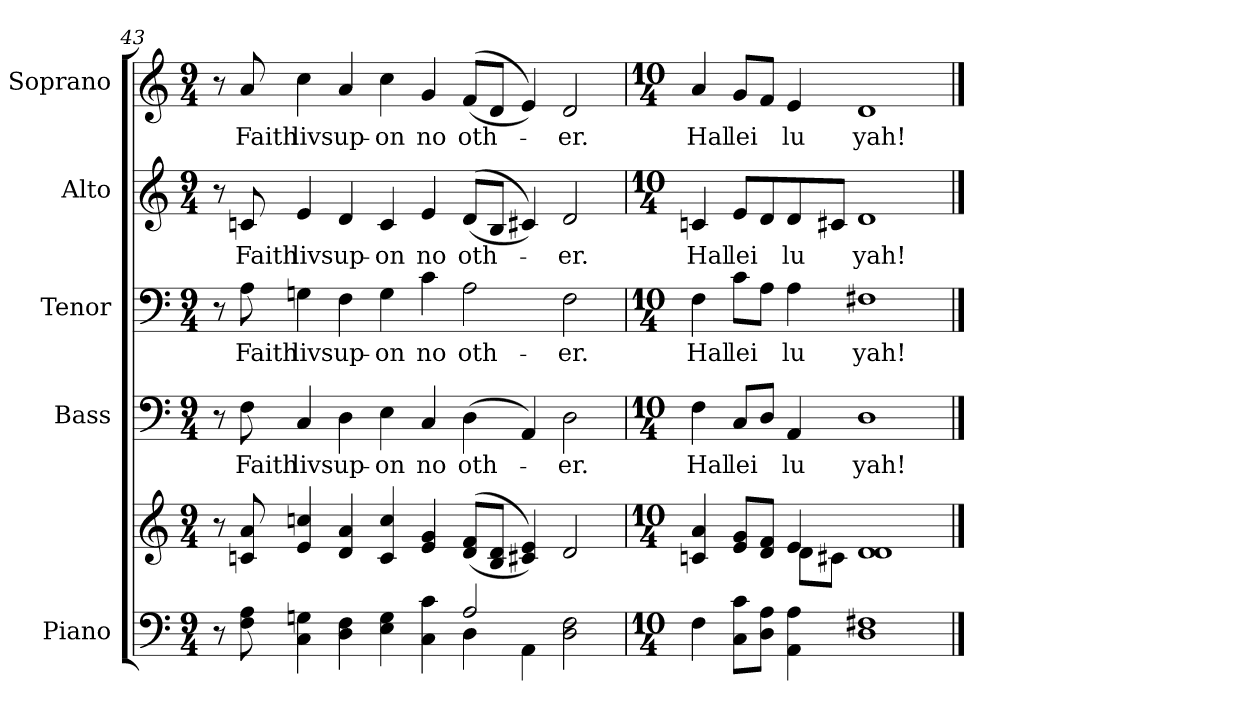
**kern	**kern	**kern	**text	**kern	**text	**kern	**text	**kern	**text
*part5	*part5	*part4	*part4	*part3	*part3	*part2	*part2	*part1	*part1
*staff6	*staff5	*staff4	*staff4	*staff3	*staff3	*staff2	*staff2	*staff1	*staff1
*I"Piano	*	*I"Bass	*	*I"Tenor	*	*I"Alto	*	*I"Soprano	*
*I'Pno.	*	*I'B.	*	*I'T.	*	*I'A.	*	*I'S.	*
!!LO:PB:g=z
*clefF4	*clefG2	*clefF4	*	*clefF4	*	*clefG2	*	*clefG2	*
*k[]	*k[]	*k[]	*	*k[]	*	*k[]	*	*k[]	*
*C:	*C:	*C:	*	*C:	*	*C:	*	*C:	*
*M9/4	*M9/4	*M9/4	*	*M9/4	*	*M9/4	*	*M9/4	*
=43	=43	=43	=43	=43	=43	=43	=43	=43	=43
*^	*	*	*	*	*	*	*	*	*
8r	4ryy	8r	8r	.	8r	.	8r	.	8r	.
!	!	!	!	!LO:LY:b:color=#000000	!	!	!	!	!	!
!	!	!	!	!	!	!LO:LY:b:color=#000000	!	!	!	!
!	!	!	!	!	!	!	!	!LO:LY:b:color=#000000	!	!
*	*	*	*	*	*	*	*	*	*MM135	*
!	!	!	!	!	!	!	!	!	!	!LO:LY:b:color=#000000
8Fi\ 8Ai	.	8cni/ 8ai	8Fi\	Faith	8Ai\	Faith	8cni/	Faith	8ai/	Faith
!	!	!	!	!LO:LY:b:color=#000000	!	!	!	!	!	!
!	!	!	!	!	!	!LO:LY:b:color=#000000	!	!	!	!
!	!	!	!	!	!	!	!	!LO:LY:b:color=#000000	!	!
!	!	!	!	!	!	!	!	!	!	!LO:LY:b:color=#000000
4Ci\ 4Gni	1ryy	4ei/ 4ccni	4Ci/	livs	4Gni\	livs	4ei/	livs	4cci\	livs
!	!	!	!	!LO:LY:b:color=#000000	!	!	!	!	!	!
!	!	!	!	!	!	!LO:LY:b:color=#000000	!	!	!	!
!	!	!	!	!	!	!	!	!LO:LY:b:color=#000000	!	!
!	!	!	!	!	!	!	!	!	!	!LO:LY:b:color=#000000
4Di\ 4Fi	.	4di/ 4ai	4Di\	up-	4Fi\	up-	4di/	up-	4ai/	up-
!	!	!	!	!LO:LY:b:color=#000000	!	!	!	!	!	!
!	!	!	!	!	!	!LO:LY:b:color=#000000	!	!	!	!
!	!	!	!	!	!	!	!	!LO:LY:b:color=#000000	!	!
!	!	!	!	!	!	!	!	!	!	!LO:LY:b:color=#000000
4Ei\ 4Gi	.	4ci/ 4cci	4Ei\	-on	4Gi\	-on	4ci/	-on	4cci\	-on
!	!	!	!	!LO:LY:b:color=#000000	!	!	!	!	!	!
!	!	!	!	!	!	!LO:LY:b:color=#000000	!	!	!	!
!	!	!	!	!	!	!	!	!LO:LY:b:color=#000000	!	!
!	!	!	!	!	!	!	!	!	!	!LO:LY:b:color=#000000
4Ci\ 4ci	.	4ei/ 4gi	4Ci/	no	4ci\	no	4ei/	no	4gi/	no
!	!	!	!	!LO:LY:b:color=#000000	!	!	!	!	!	!
!	!	!	!	!	!	!LO:LY:b:color=#000000	!	!	!	!
!	!	!	!	!	!	!	!	!LO:LY:b:color=#000000	!	!
!	!	!	!	!	!	!	!	!	!	!LO:LY:b:color=#000000
2Ai/	4Di\	((8di/ 8fiL	(4Di\	oth-	2Ai\	oth-	((8di/L	oth-	((8fi/L	oth-
.	.	8Bi/ 8diJ	.	.	.	.	8Bi/J	.	8di/J	.
.	4AAi\	4c#Xi/ 4ei))	4AAi/)	.	.	.	4c#Xi/))	.	4ei/))	.
!	!	!	!	!LO:LY:b:color=#000000	!	!	!	!	!	!
!	!	!	!	!	!	!LO:LY:b:color=#000000	!	!	!	!
!	!	!	!	!	!	!	!	!LO:LY:b:color=#000000	!	!
!	!	!	!	!	!	!	!	!	!	!LO:LY:b:color=#000000
2Di\ 2Fi	2ryy	2di/	2Di\	-er.	2Fi\	-er.	2di/	-er.	2di/	-er.
*v	*v	*	*	*	*	*	*	*	*	*
!!LO:PB:g=z
=44	=44	=44	=44	=44	=44	=44	=44	=44	=44
*M10/4	*M10/4	*M10/4	*	*M10/4	*	*M10/4	*	*M10/4	*
*	*^	*	*	*	*	*	*	*	*
*^	*	*	*	*	*	*	*	*	*	*
!	!	!	!	!	!LO:LY:b:color=#000000	!	!	!	!	!	!
*v	*v	*	*	*	*	*	*	*	*	*	*
*^	*	*	*	*	*	*	*	*	*	*
!	!	!	!	!	!	!	!LO:LY:b:color=#000000	!	!	!	!
*v	*v	*	*	*	*	*	*	*	*	*	*
*^	*	*	*	*	*	*	*	*	*	*
!	!	!	!	!	!	!	!	!	!LO:LY:b:color=#000000	!	!
*v	*v	*	*	*	*	*	*	*	*	*	*
*	*v	*v	*	*	*	*	*	*	*	*
*	*	*	*	*	*	*	*	*MM125	*
*^	*^	*	*	*	*	*	*	*	*
!	!	!	!	!	!	!	!	!	!	!	!LO:LY:b:color=#000000
*v	*v	*	*	*	*	*	*	*	*	*	*
4Fi\	4cni/ 4ai	2ryy	4Fi\	Hal	4Fi\	Hal	4cni/	Hal	4ai/	Hal
!	!	!	!	!LO:LY:b:color=#000000	!	!	!	!	!	!
!	!	!	!	!	!	!LO:LY:b:color=#000000	!	!	!	!
!	!	!	!	!	!	!	!	!LO:LY:b:color=#000000	!	!
!	!	!	!	!	!	!	!	!	!	!LO:LY:b:color=#000000
8Ci\ 8ciL	8ei/ 8giL	.	8Ci/L	lei	8ci\L	lei	8ei/L	lei	8gi/L	lei
8Di\ 8AiJ	8di/ 8fiJ	.	8Di/J	.	8Ai\J	.	8di/	.	8fi/J	.
!	!	!	!	!LO:LY:b:color=#000000	!	!	!	!	!	!
!	!	!	!	!	!	!LO:LY:b:color=#000000	!	!	!	!
!	!	!	!	!	!	!	!	!LO:LY:b:color=#000000	!	!
!	!	!	!	!	!	!	!	!	!	!LO:LY:b:color=#000000
4AAi\ 4Ai	4ei/	8di\L	4AAi/	lu	4Ai\	lu	8di/	lu	4ei/	lu
.	.	8c#Xi\J	.	.	.	.	8c#Xi/J	.	.	.
!	!	!	!	!LO:LY:b:color=#000000	!	!	!	!	!	!
!	!	!	!	!	!	!LO:LY:b:color=#000000	!	!	!	!
!	!	!	!	!	!	!	!	!LO:LY:b:color=#000000	!	!
!	!	!	!	!	!	!	!	!	!	!LO:LY:b:color=#000000
1Di 1F#Xi	1di 1di	1ryy	1Di	yah!	1F#Xi	yah!	1di	yah!	1di	yah!
*	*v	*v	*	*	*	*	*	*	*	*
==	==	==	==	==	==	==	==	==	==
*-	*-	*-	*-	*-	*-	*-	*-	*-	*-
